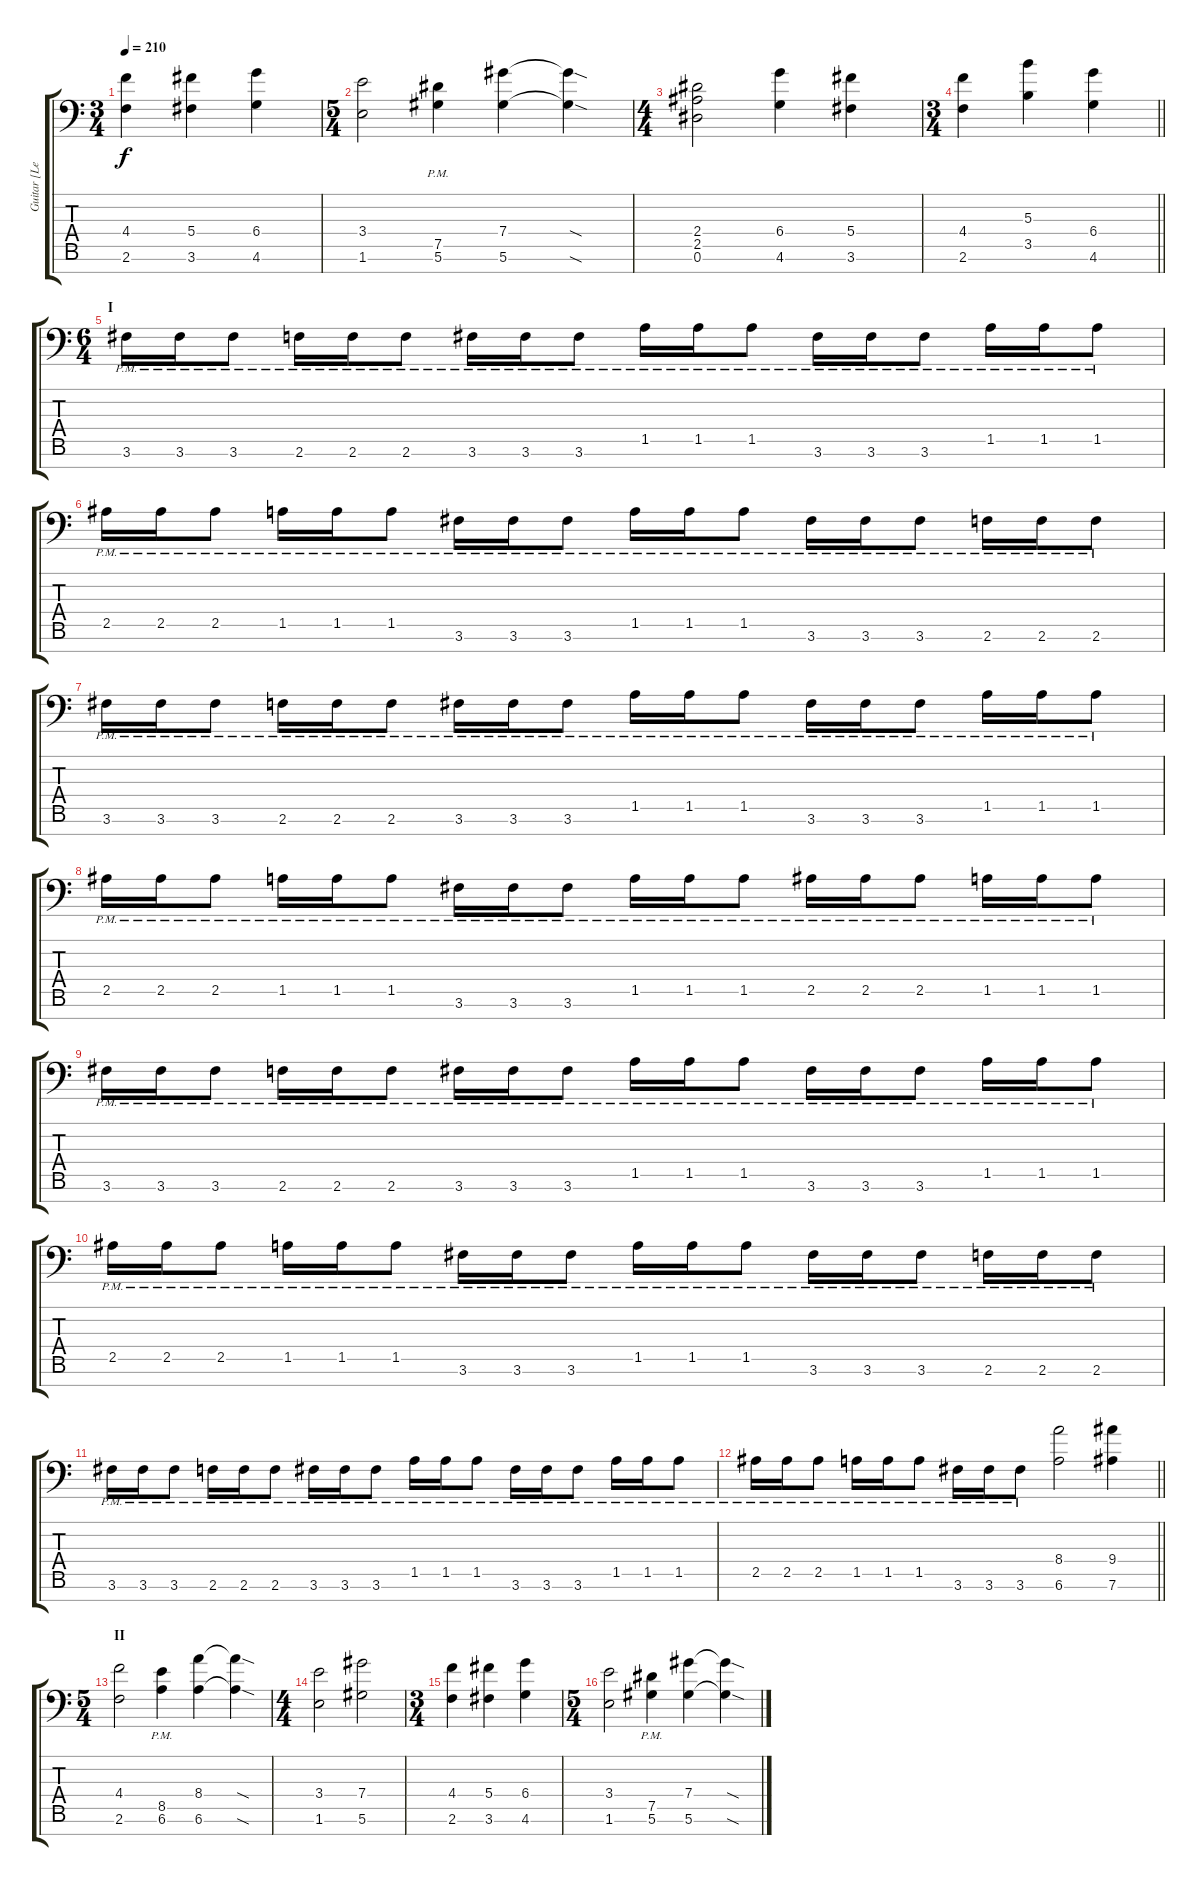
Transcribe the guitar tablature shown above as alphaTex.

\track ("Guitar [Left]" "Guitar [Le") {instrument distortionguitar}
\staff {score tabs}
\tuning (Eb4 Bb3 Gb3 Db3 Ab2 Eb2 Bb1) {hide}
\ts (3 4)
\tempo 210
\clef f4
\ks c
(4.4 2.6).4{dy f} (5.4 3.6).4 (6.4 4.6).4 |
\ts (5 4)
(3.4 1.6).2 (7.5{pm} 5.6{pm}).4 (7.4 5.6).4 (7.4{sod t} 5.6{sod t}).4 |
\ts (4 4)
(2.4 2.5 0.6).2 (6.4 4.6).4 (5.4 3.6).4 |
\ts (3 4)
\barLineRight lightlight
(4.4 2.6).4 (5.3 3.5).4 (6.4 4.6).4 |
\ts (6 4)
\section ("" "I")
3.6{pm}.16 3.6{pm}.16 3.6{pm}.8 2.6{pm}.16 2.6{pm}.16 2.6{pm}.8 3.6{pm}.16 3.6{pm}.16 3.6{pm}.8 1.5{pm}.16 1.5{pm}.16 1.5{pm}.8 3.6{pm}.16 3.6{pm}.16 3.6{pm}.8 1.5{pm}.16 1.5{pm}.16 1.5{pm}.8 |
2.5{pm}.16 2.5{pm}.16 2.5{pm}.8 1.5{pm}.16 1.5{pm}.16 1.5{pm}.8 3.6{pm}.16 3.6{pm}.16 3.6{pm}.8 1.5{pm}.16 1.5{pm}.16 1.5{pm}.8 3.6{pm}.16 3.6{pm}.16 3.6{pm}.8 2.6{pm}.16 2.6{pm}.16 2.6{pm}.8 |
3.6{pm}.16 3.6{pm}.16 3.6{pm}.8 2.6{pm}.16 2.6{pm}.16 2.6{pm}.8 3.6{pm}.16 3.6{pm}.16 3.6{pm}.8 1.5{pm}.16 1.5{pm}.16 1.5{pm}.8 3.6{pm}.16 3.6{pm}.16 3.6{pm}.8 1.5{pm}.16 1.5{pm}.16 1.5{pm}.8 |
2.5{pm}.16 2.5{pm}.16 2.5{pm}.8 1.5{pm}.16 1.5{pm}.16 1.5{pm}.8 3.6{pm}.16 3.6{pm}.16 3.6{pm}.8 1.5{pm}.16 1.5{pm}.16 1.5{pm}.8 2.5{pm}.16 2.5{pm}.16 2.5{pm}.8 1.5{pm}.16 1.5{pm}.16 1.5{pm}.8 |
3.6{pm}.16 3.6{pm}.16 3.6{pm}.8 2.6{pm}.16 2.6{pm}.16 2.6{pm}.8 3.6{pm}.16 3.6{pm}.16 3.6{pm}.8 1.5{pm}.16 1.5{pm}.16 1.5{pm}.8 3.6{pm}.16 3.6{pm}.16 3.6{pm}.8 1.5{pm}.16 1.5{pm}.16 1.5{pm}.8 |
2.5{pm}.16 2.5{pm}.16 2.5{pm}.8 1.5{pm}.16 1.5{pm}.16 1.5{pm}.8 3.6{pm}.16 3.6{pm}.16 3.6{pm}.8 1.5{pm}.16 1.5{pm}.16 1.5{pm}.8 3.6{pm}.16 3.6{pm}.16 3.6{pm}.8 2.6{pm}.16 2.6{pm}.16 2.6{pm}.8 |
3.6{pm}.16 3.6{pm}.16 3.6{pm}.8 2.6{pm}.16 2.6{pm}.16 2.6{pm}.8 3.6{pm}.16 3.6{pm}.16 3.6{pm}.8 1.5{pm}.16 1.5{pm}.16 1.5{pm}.8 3.6{pm}.16 3.6{pm}.16 3.6{pm}.8 1.5{pm}.16 1.5{pm}.16 1.5{pm}.8 |
\barLineRight lightlight
2.5{pm}.16 2.5{pm}.16 2.5{pm}.8 1.5{pm}.16 1.5{pm}.16 1.5{pm}.8 3.6{pm}.16 3.6{pm}.16 3.6{pm}.8 (8.4 6.6).2 (9.4 7.6).4 |
\ts (5 4)
\section ("" "II")
(4.4 2.6).2 (8.5{pm} 6.6{pm}).4 (8.4 6.6).4 (8.4{sod t} 6.6{sod t}).4 |
\ts (4 4)
(3.4 1.6).2 (7.4 5.6).2 |
\ts (3 4)
(4.4 2.6).4 (5.4 3.6).4 (6.4 4.6).4 |
\ts (5 4)
(3.4 1.6).2 (7.5{pm} 5.6{pm}).4 (7.4 5.6).4 (7.4{sod t} 5.6{sod t}).4
